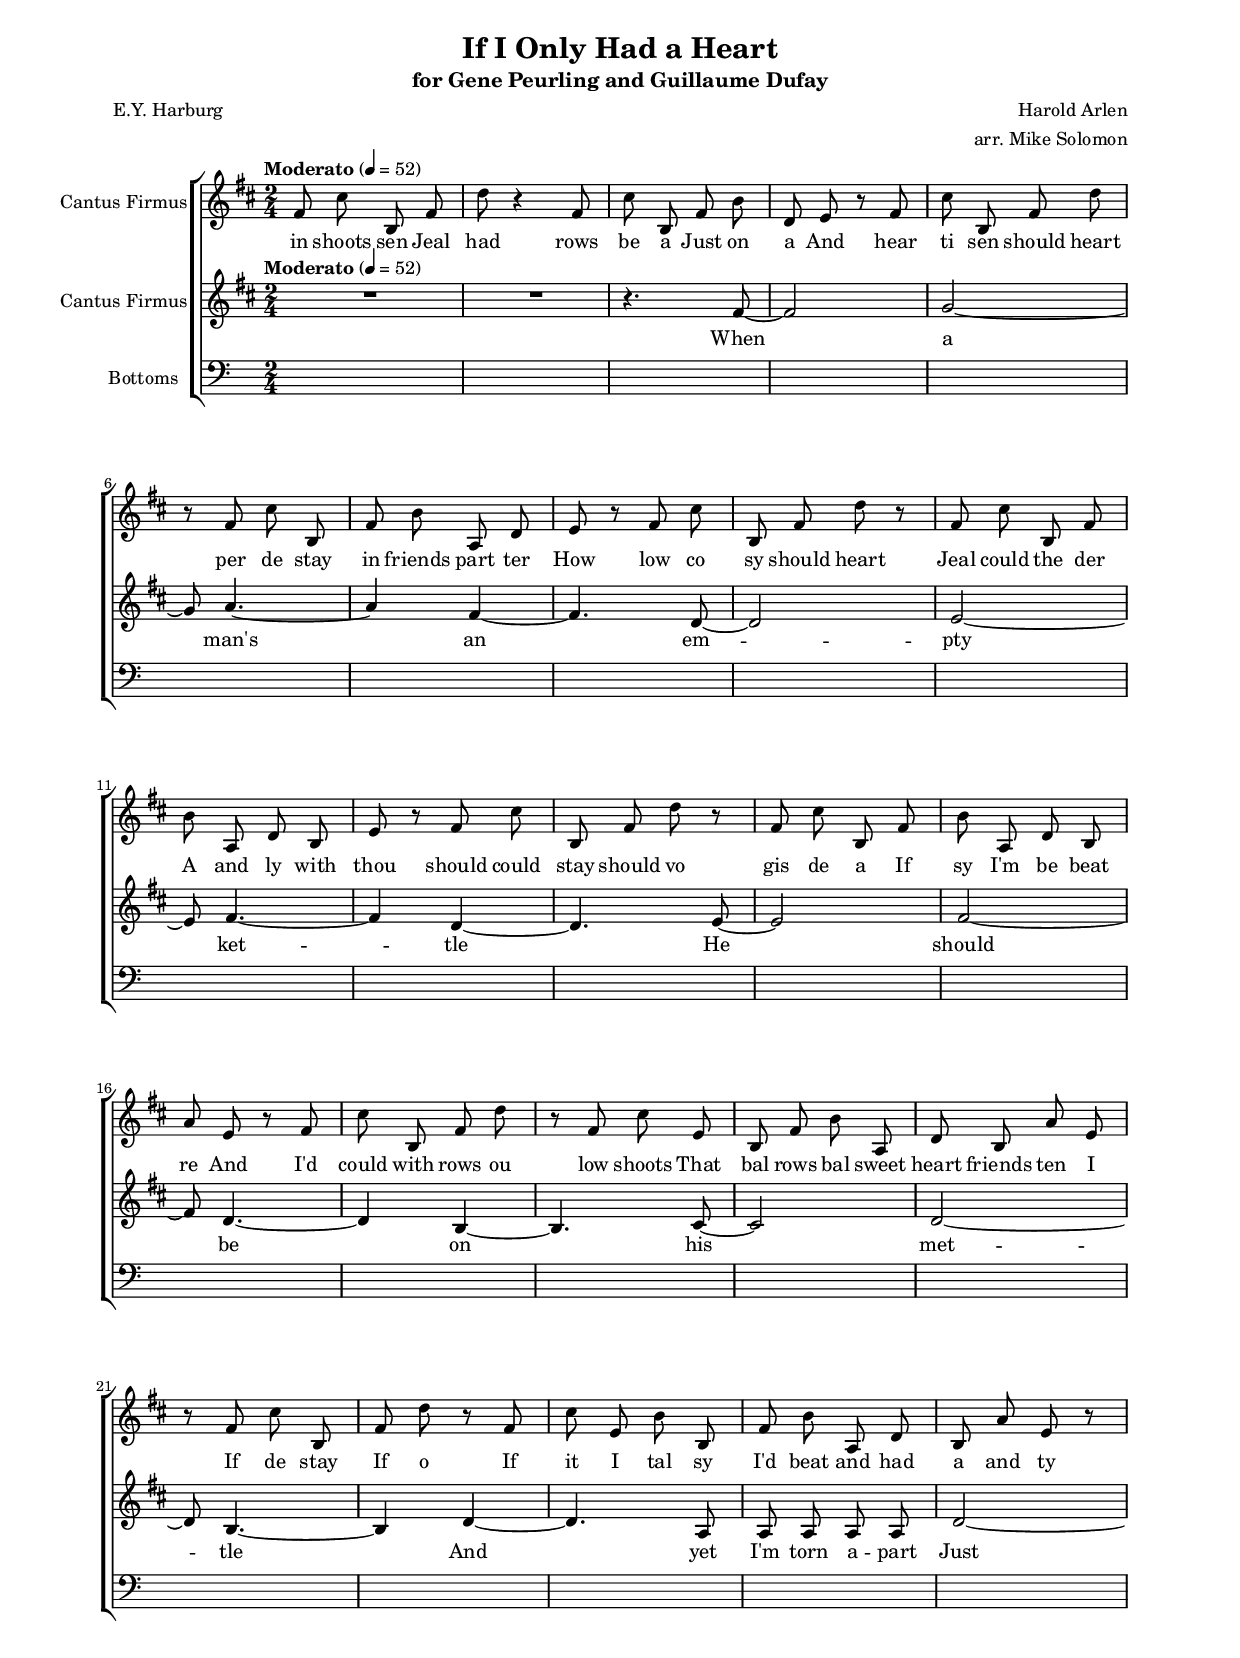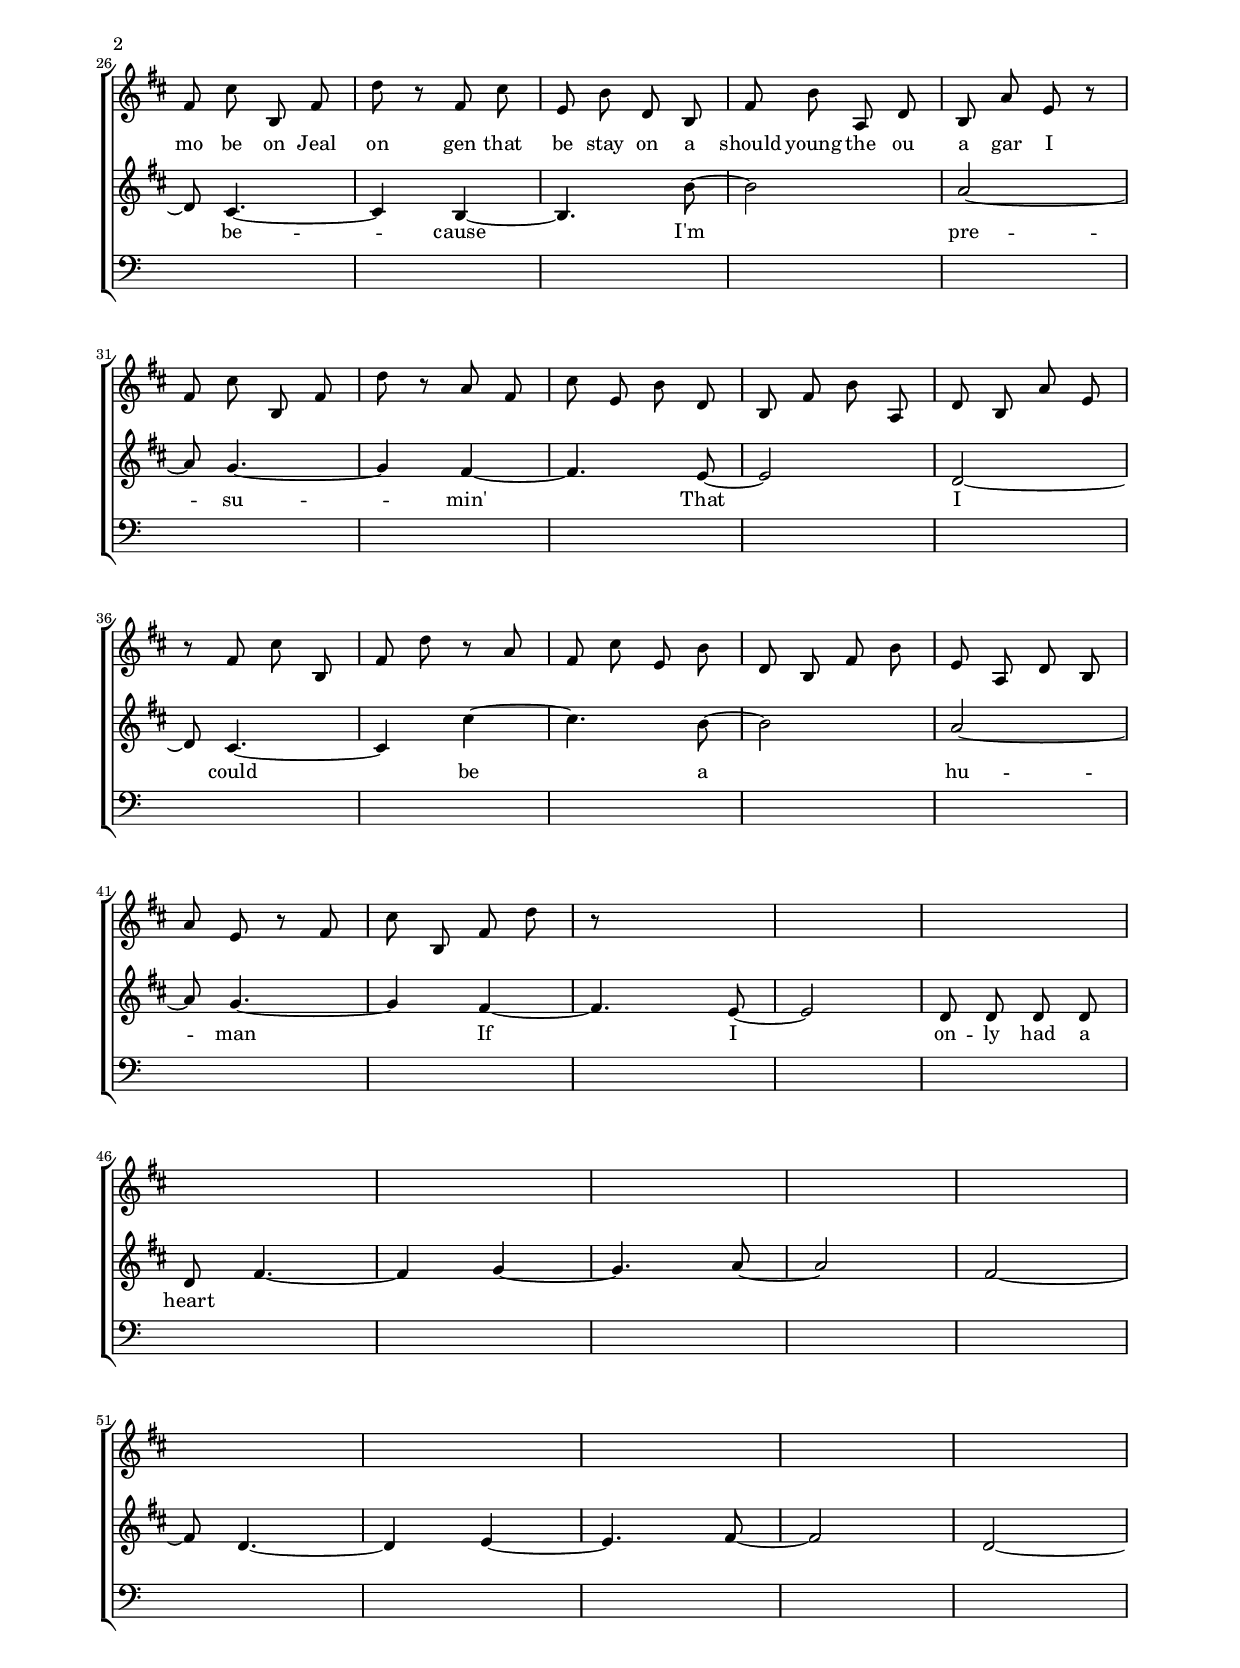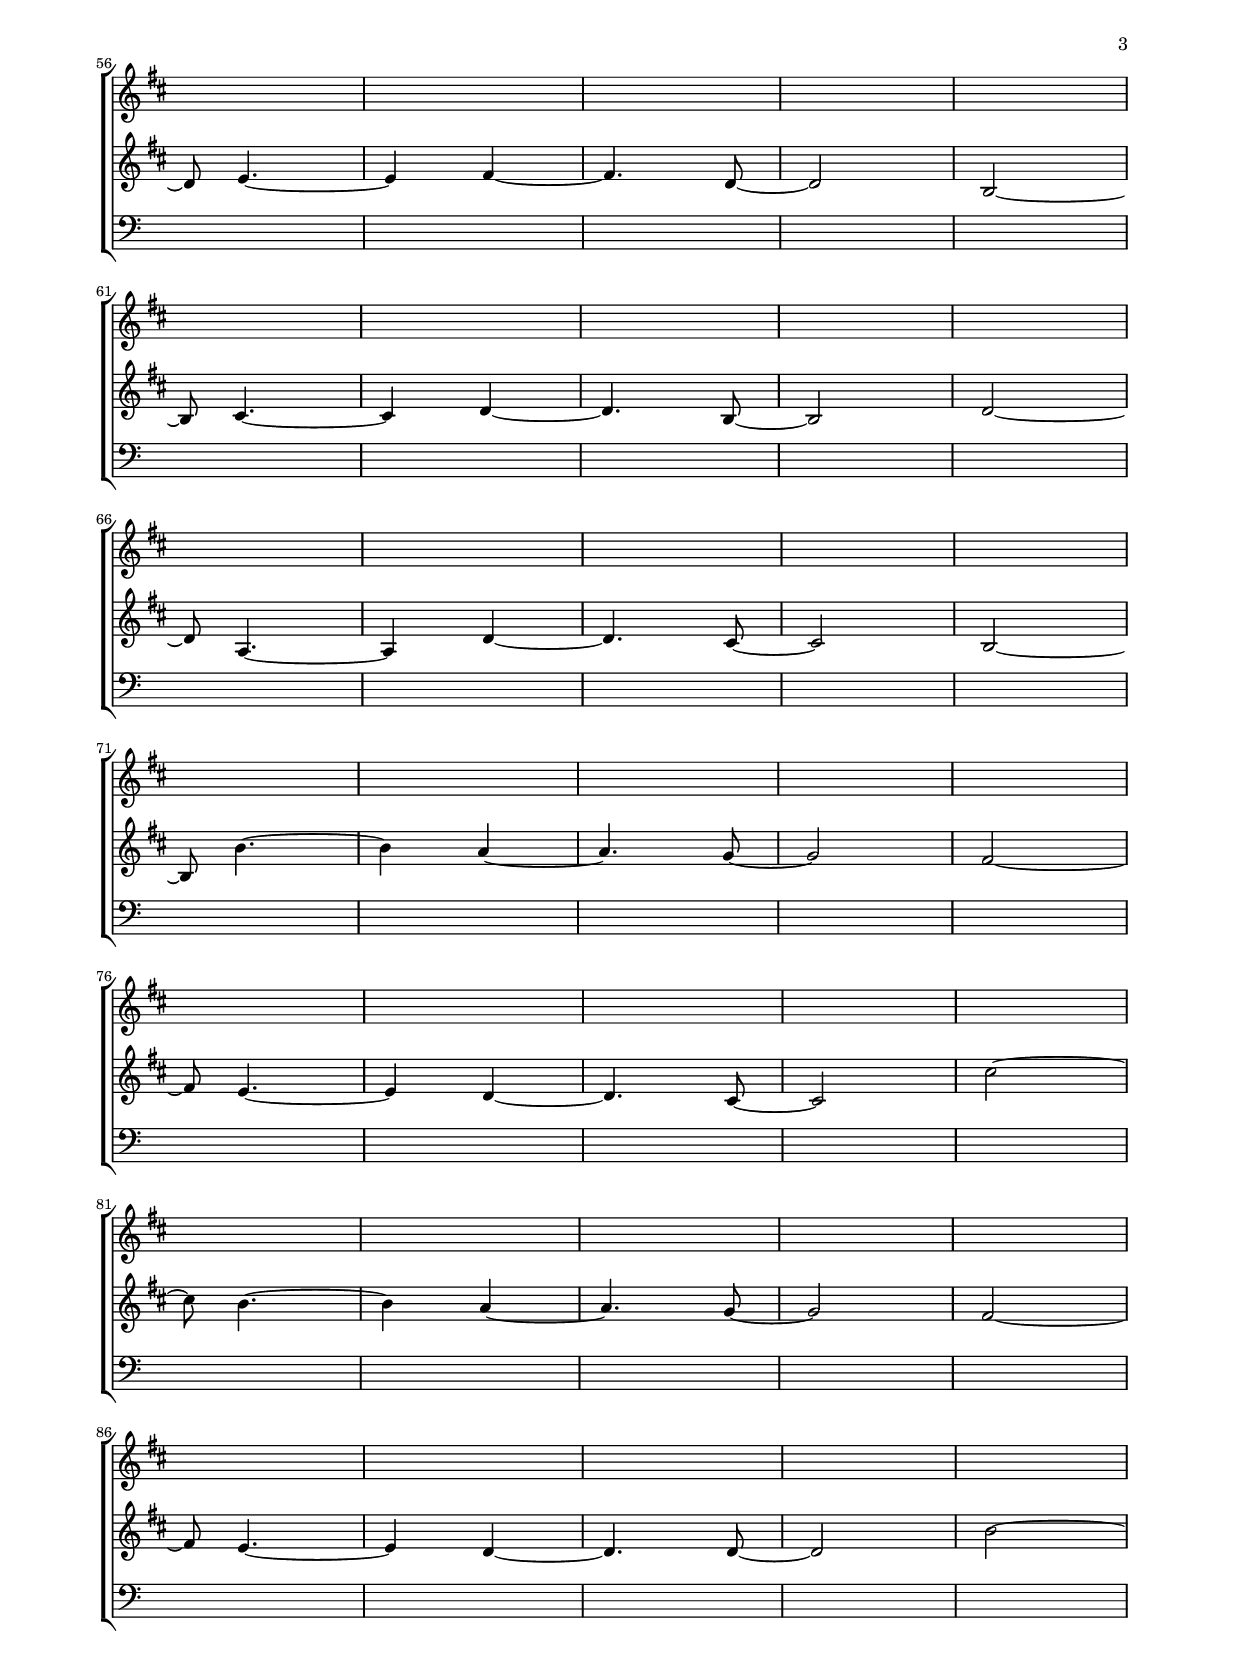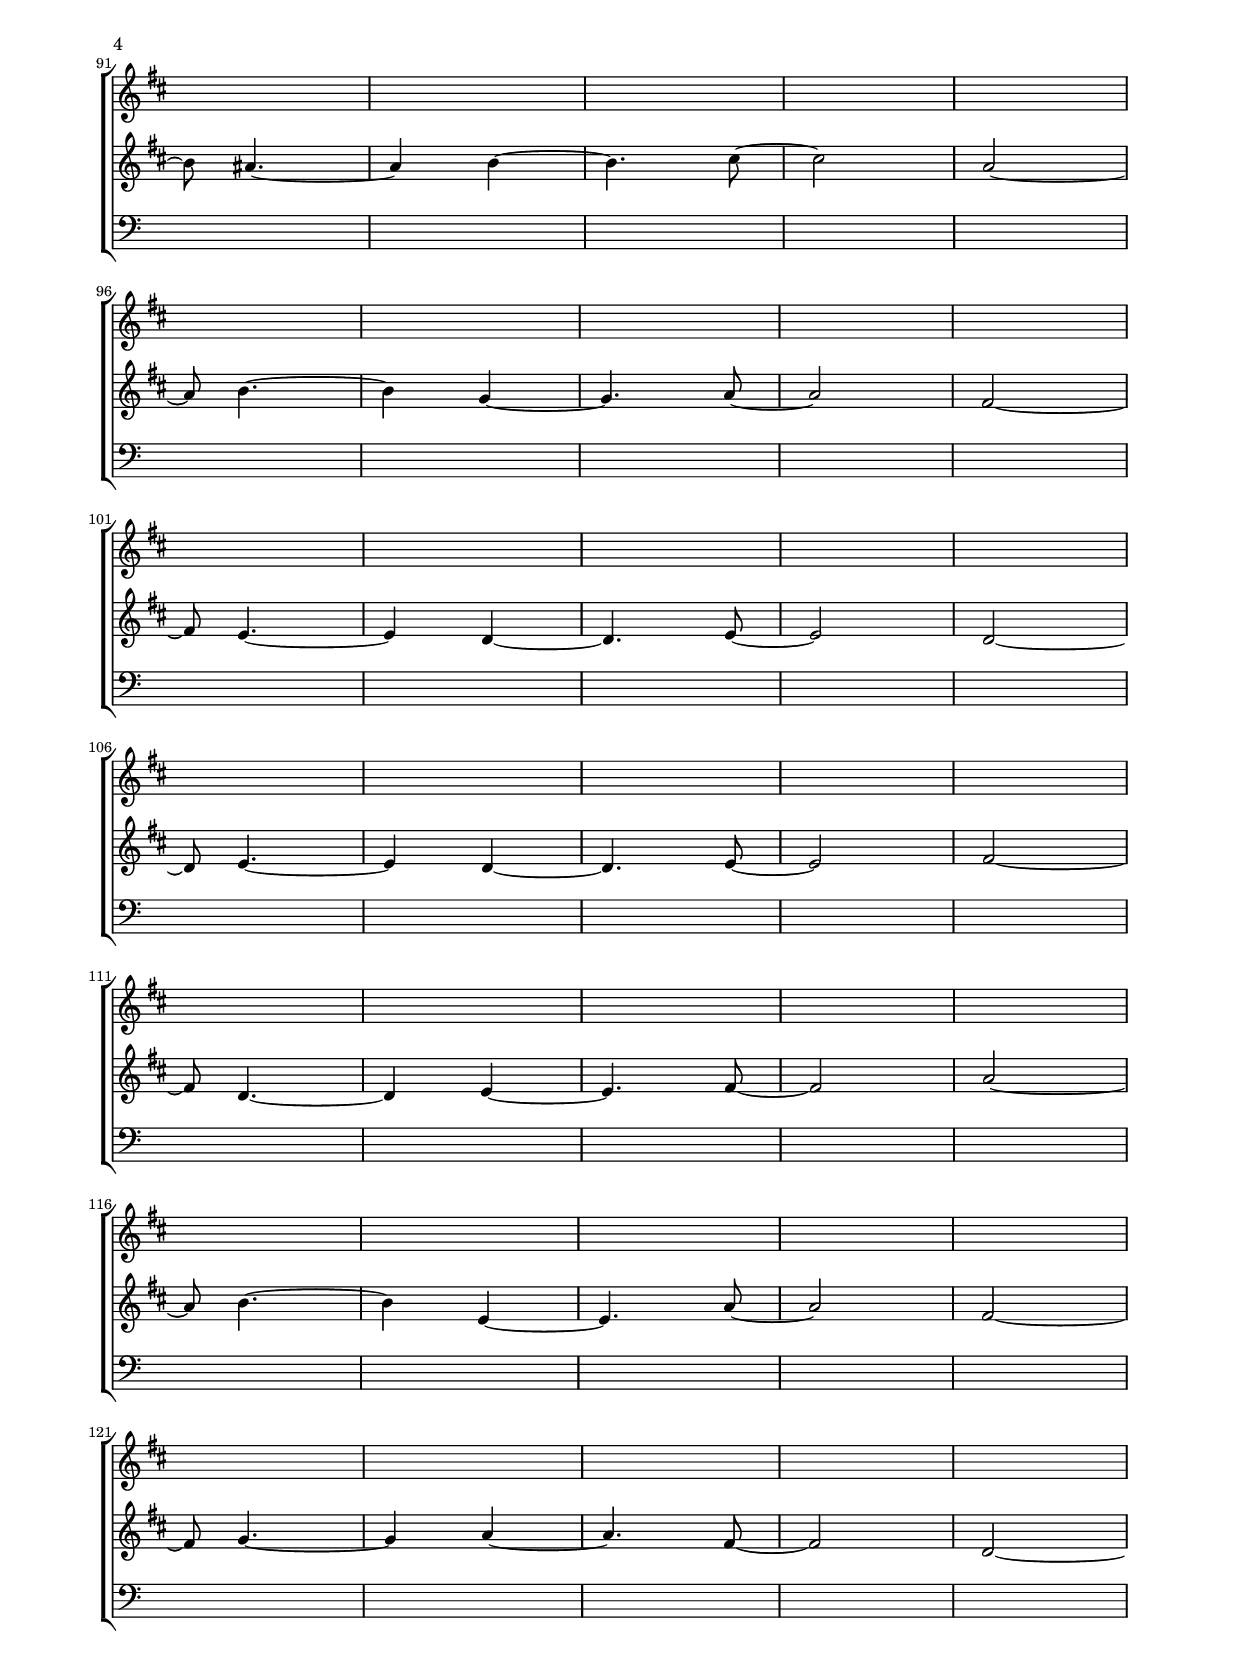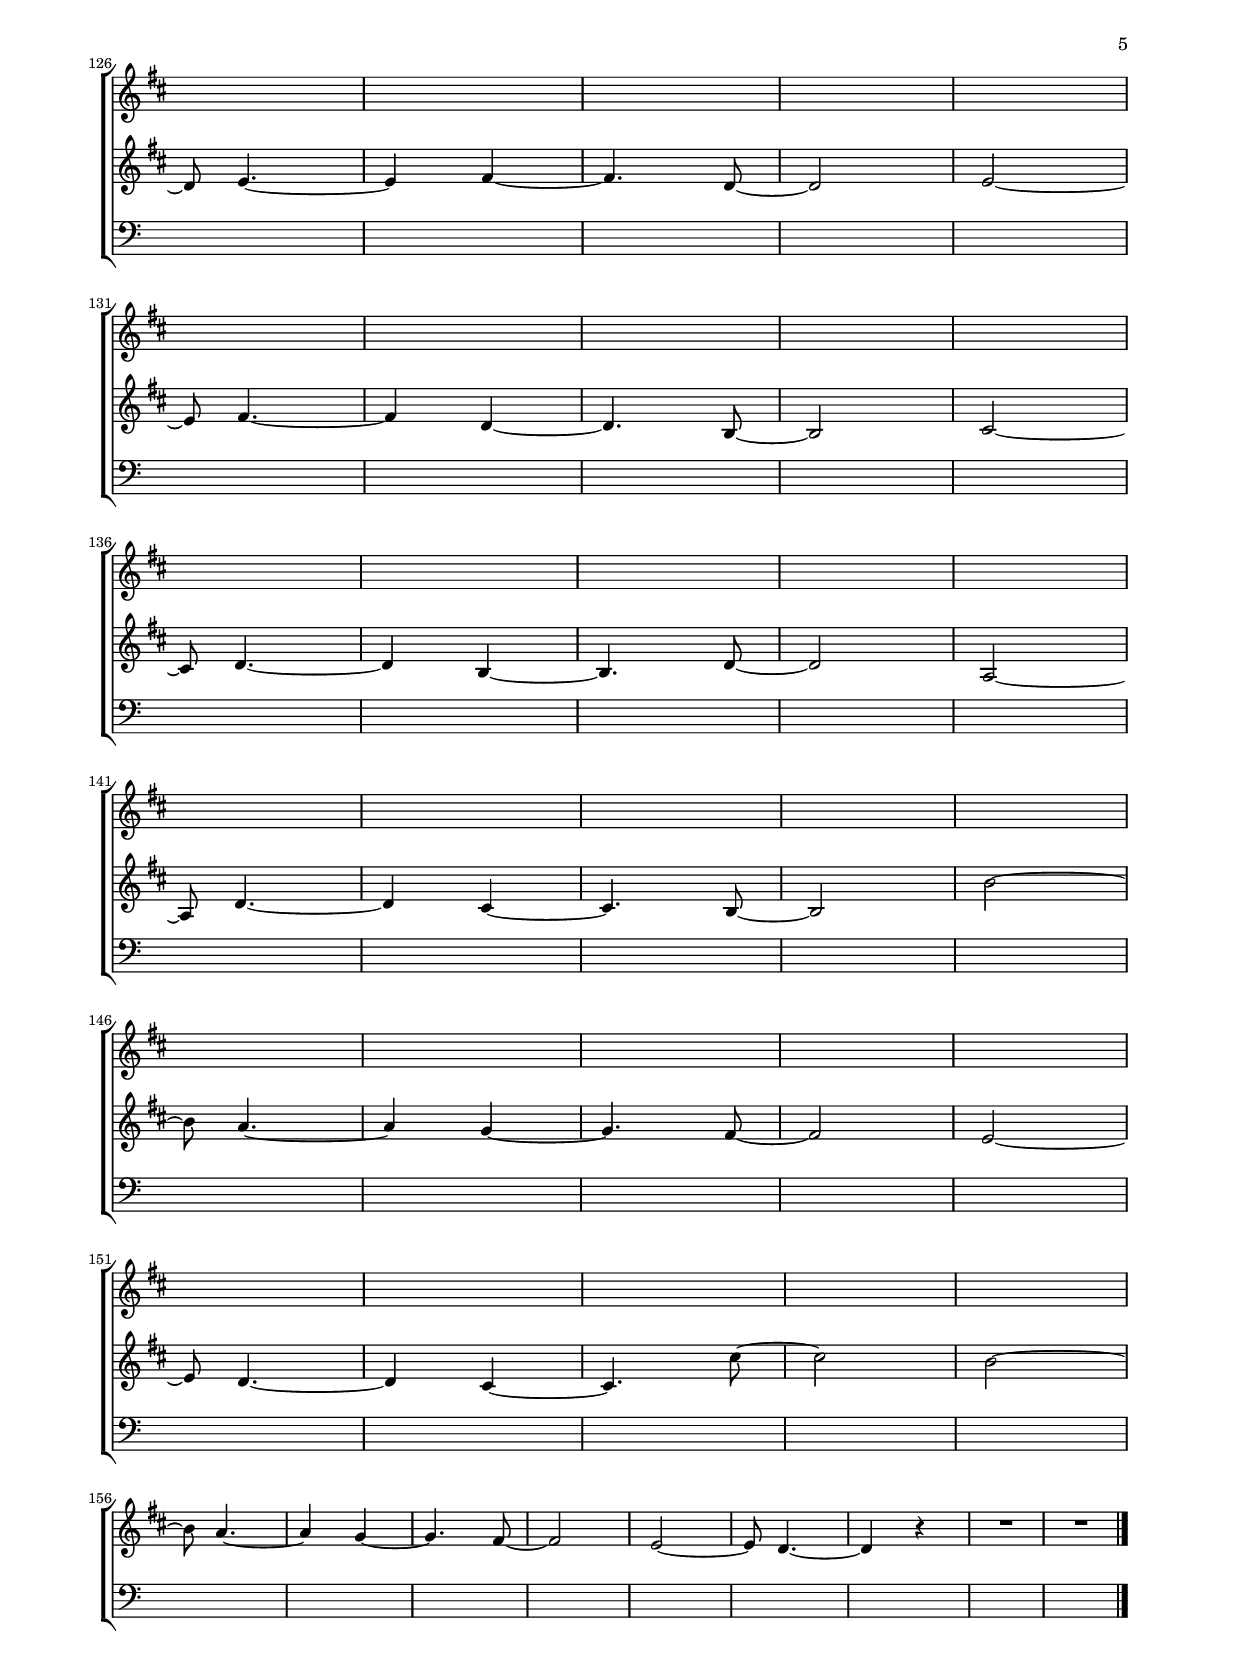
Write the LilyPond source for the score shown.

#(set-global-staff-size 15.87)
%{
When a man's an empty kettle
He should be on his mettle
And yet I'm torn apart
Just because I'm presumin'
That I could be a human
If I only had a heart

I'd be tender, I'd be gentle
And awful sentimental
Regarding love and art
I'd be friends with the sparrows 
And the boy that shoots the arrows
If I only had a heart

Picture me a balcony
Above a voice sings low

(Snow White)
Wherefore art thou, Romeo?

(Tin Man)
I hear a beat, how sweet!

Just to register emotion, jealousy, devotion
And really feel the part
I could stay young and chipper
And I'd lock it with a zipper
If I only had a heart
%}
% 
\version "2.19.0"
\include "defs-devel.ly"
\version "2.19.0"

#(define (noteify-pitch p s)
   (let ((o (ly:pitch-octave p))
         (a (* 4 (ly:pitch-alteration p)))
         ;; alteration, a, in quarter tone steps,
         ;; for historical reasons
         (n (ly:pitch-notename p)))
     (format #t "\nWIZ ~a ~a ~a ~a\n" s o n a)))

#(define (is-tie e)
  (equal? 'TieEvent (ly:music-property e 'name)))

#(define (has-tie l)
  (if (pair? l)
      (if (is-tie (car l))
          #t
          (has-tie (cdr l)))
      #f))

#(define (noteify music string)
   (let ((es (ly:music-property music 'elements))
         (e (ly:music-property music 'element))
         (a (ly:music-property music 'articulations))
         (p (ly:music-property music 'pitch)))
     (if (not (and (pair? a)
                   (has-tie a)))
      (begin
       (if (pair? es)
           (ly:music-set-property!
            music 'elements
            (map (lambda (x) (noteify x string)) es)))
       (if (ly:music? e)
           (ly:music-set-property!
            music 'element
            (noteify e string)))
       (if (ly:pitch? p)
           (begin
             (noteify-pitch p string)))))
     music))

noteifyMusic =
#(define-music-function (parser location s m)
   (string? ly:music?)
   (noteify m s))

%\displayMusic
%\noteifyMusic #"SOPRANO" \new Staff << { \relative c' { { c d ~ d e } \relative c' { c d } d } } { s1 } >>


#(ly:set-option 'point-and-click #f)

#(set-global-staff-size 15.87)

%{
\paper {
  #(define fonts
    (set-global-fonts
    #:music "profondo"
    #:factor (/ staff-height pt 20)
  ))
}
%}
%{
\paper {
  #(define fonts
    (set-global-fonts
    #:music "haydn"
    #:brace "gonville"
    #:factor (/ staff-height pt 20)
  ))
}
%}

railroad =  {
  \once \override BreathingSign.text = \markup \musicglyph #"scripts.caesura.straight"
  \breathe
}
myred = \once \override NoteHead #'color = #red

\paper {
  footnote-separator-markup = \markup { \column { " "\override #`(span-factor . 1/5) { \draw-hline } }}
  footnote-padding = 5\mm
  top-system-spacing = #'((basic-distance . 1) (minimum-distance . 0) (padding . 1) (stretchability . 40))
  bottom-system-spacing = #'((basic-distance . 1) (minimum-distance . 0) (padding . 1) (stretchability . 50))
  ragged-right = ##f
  left-margin = 0.75\in
  right-margin = 0.75\in
  top-margin = 0.5\in
  bottom-margin = 0.6\in
  ragged-last-bottom = ##f
  %max-systems-per-page = #2
}

\header {
  title = "If I Only Had a Heart"
  %subtitle = "for Henry Purcell, J.S. Bach, Michel Legrand, Guillaume Dufay and G.F. Händel"
  subtitle = "for Gene Peurling and Guillaume Dufay"
  %title = "Somewhere Over the Rainbow"
  composer = "Harold Arlen"
  poet = "E.Y. Harburg"
  arranger = "arr. Mike Solomon"
  %arranger = "arr. (anon)"
}

prefatoryMatter = {
  \key b \minor
  \autoBeamOff
  \time 2/4
}

scorePrefatoryMatter = {
  \prefatoryMatter
}

midiPrefatoryMatter = {
  \prefatoryMatter
}

marks = {
  \tempo "Moderato" 4=52
  \repeat unfold 31 { \repeat unfold 5 { s2 } \break } |
}

talea = \relative c' {
  fis8 cis' b, fis' |
  d' r4 fis,8 |
  cis' b, fis' b |
  d, e r fis |
  cis' b, fis' d' |
  r fis, cis' b, |
  fis' b a, d |
  e r8 fis cis' |
  b, fis' d' r |
  fis, cis' b, fis' |
  b a, d b |
  e r fis cis' |
  b, fis' d' r |
  fis, cis' b, fis' |
  b a, d b |
  a' e r8 fis |
  cis' b, fis' d' |
  r8 fis, cis' e, |
  b fis' b a, |
  d b a' e |
  r8 fis cis' b, |
  fis' d' r fis, |
  cis' e, b' b, |
  fis' b a, d |
  b a' e r |
  fis cis' b, fis' |
  d' r fis, cis' |
  e, b' d, b |
  fis' b a, d |
  b a' e r |
  fis8 cis' b, fis' |
  d' r a fis |
  cis' e, b' d, |
  b fis' b a, |
  d b a' e |
  r fis cis' b, |
  fis' d' r a |
  fis cis' e, b' |
  d, b fis' b |
  e, a, d b |
  a' e r fis |
  cis' b, fis' d' |
  r
}

taleaWords = \lyricmode {
in shoots sen Jeal had rows be a Just on a And hear ti sen should heart per de stay in friends part ter How low co sy should heart Jeal could the der A and ly with thou should could stay should vo gis de a If sy I'm be beat re And I'd could with rows ou low shoots That bal rows bal sweet heart friends ten I If de stay If o If it I tal sy I'd beat and had a and ty mo be on Jeal on gen that be stay on a should young the ou a gar I
}

mezzoFirst = \relative c' {
  R2 |
  R2 |
  r4.
  fis1*5/8 g a fis d e fis d e fis d b cis d b d a8 a a a a
  d1*5/8 cis b b' a g fis e d cis cis' b a g fis e
  d8 d d d d
  
  fis1*5/8 g a fis d e fis d e fis d b cis d b d a
  d cis b b' a g fis e d cis cis' b a g fis e
  d

  d %%%%%%%%%%%%%%%%%%%%

 
  b' ais b cis a b g a fis
  e d e d e d e fis d
  e fis a b
  %%%%%%%%%%%%%%%%%%%fis e d a'
  e, a
  
  fis1*5/8 g a fis d e fis d e fis d b cis d b d a
  d cis b b' a g fis e d cis cis' b a g fis e
  d
  r4 |
  %%%%%%%%%%%%%%%%%
  R2*2 |
  \bar "|."
}

mezzoWordsFirst = \lyricmode {
When a man's an em -- pty ket -- tle
He should be on his met -- tle
And yet I'm torn a -- part
Just be -- cause I'm pre -- su -- min'
That I could be a hu -- man
If I on -- ly had a heart

}

\score {
  \new ChoirStaff <<
    \new Staff \with { instrumentName = #"Cantus Firmus" %shortInstrumentName = #"E."

} <<
      \new Voice = "soprano" \with{\remove "Note_heads_engraver" \consists "Completion_heads_engraver"} { \numericTimeSignature
	\scorePrefatoryMatter
        << { \marks } { \talea } >>
      }
      \new Lyrics \lyricsto "soprano" {
        \taleaWords
      }
    >>
    \new Staff \with { instrumentName = #"Cantus Firmus" %shortInstrumentName = #"E."

} <<
      \new Voice = "mezzo" \with{\remove "Note_heads_engraver" \consists "Completion_heads_engraver"} { \numericTimeSignature
	\scorePrefatoryMatter
        << { \marks } { \mezzoFirst } >>
      }
      \new Lyrics \lyricsto "mezzo" {
        \mezzoWordsFirst
      }
    >>
    \new Staff \with { instrumentName = #"Bottoms" %shortInstrumentName = #"E."

} << { \clef bass #(skip-of-length mezzoFirst) }
    >>
  >>
  \layout {
    \context {
      \Voice
      \override TextScript #'layer = #6
      \override NoteHead #'layer = #7
      \override Glissando #'breakable = ##t
      \override TupletNumber #'breakable = ##t
      \override TupletBracket #'breakable = ##t
      \remove "Forbid_line_break_engraver"
    }
    \context {
      \Staff
      \consists "Metronome_mark_engraver"
      \override TimeSignature #'style = #'numbered
      \override StaffSymbol #'layer = #4
      \override TimeSignature #'layer = #3
      \override TimeSignature #'whiteout = ##t
    }
    \context {
      \Lyrics
      \override LyricText #'whiteout = ##t
      \override LyricText #'layer = #6
    }
    \context {
      \Score
      \remove "Metronome_mark_engraver"
      \override NonMusicalPaperColumn #'allow-loose-spacing = ##f
    }
  }
\midi{}
}

